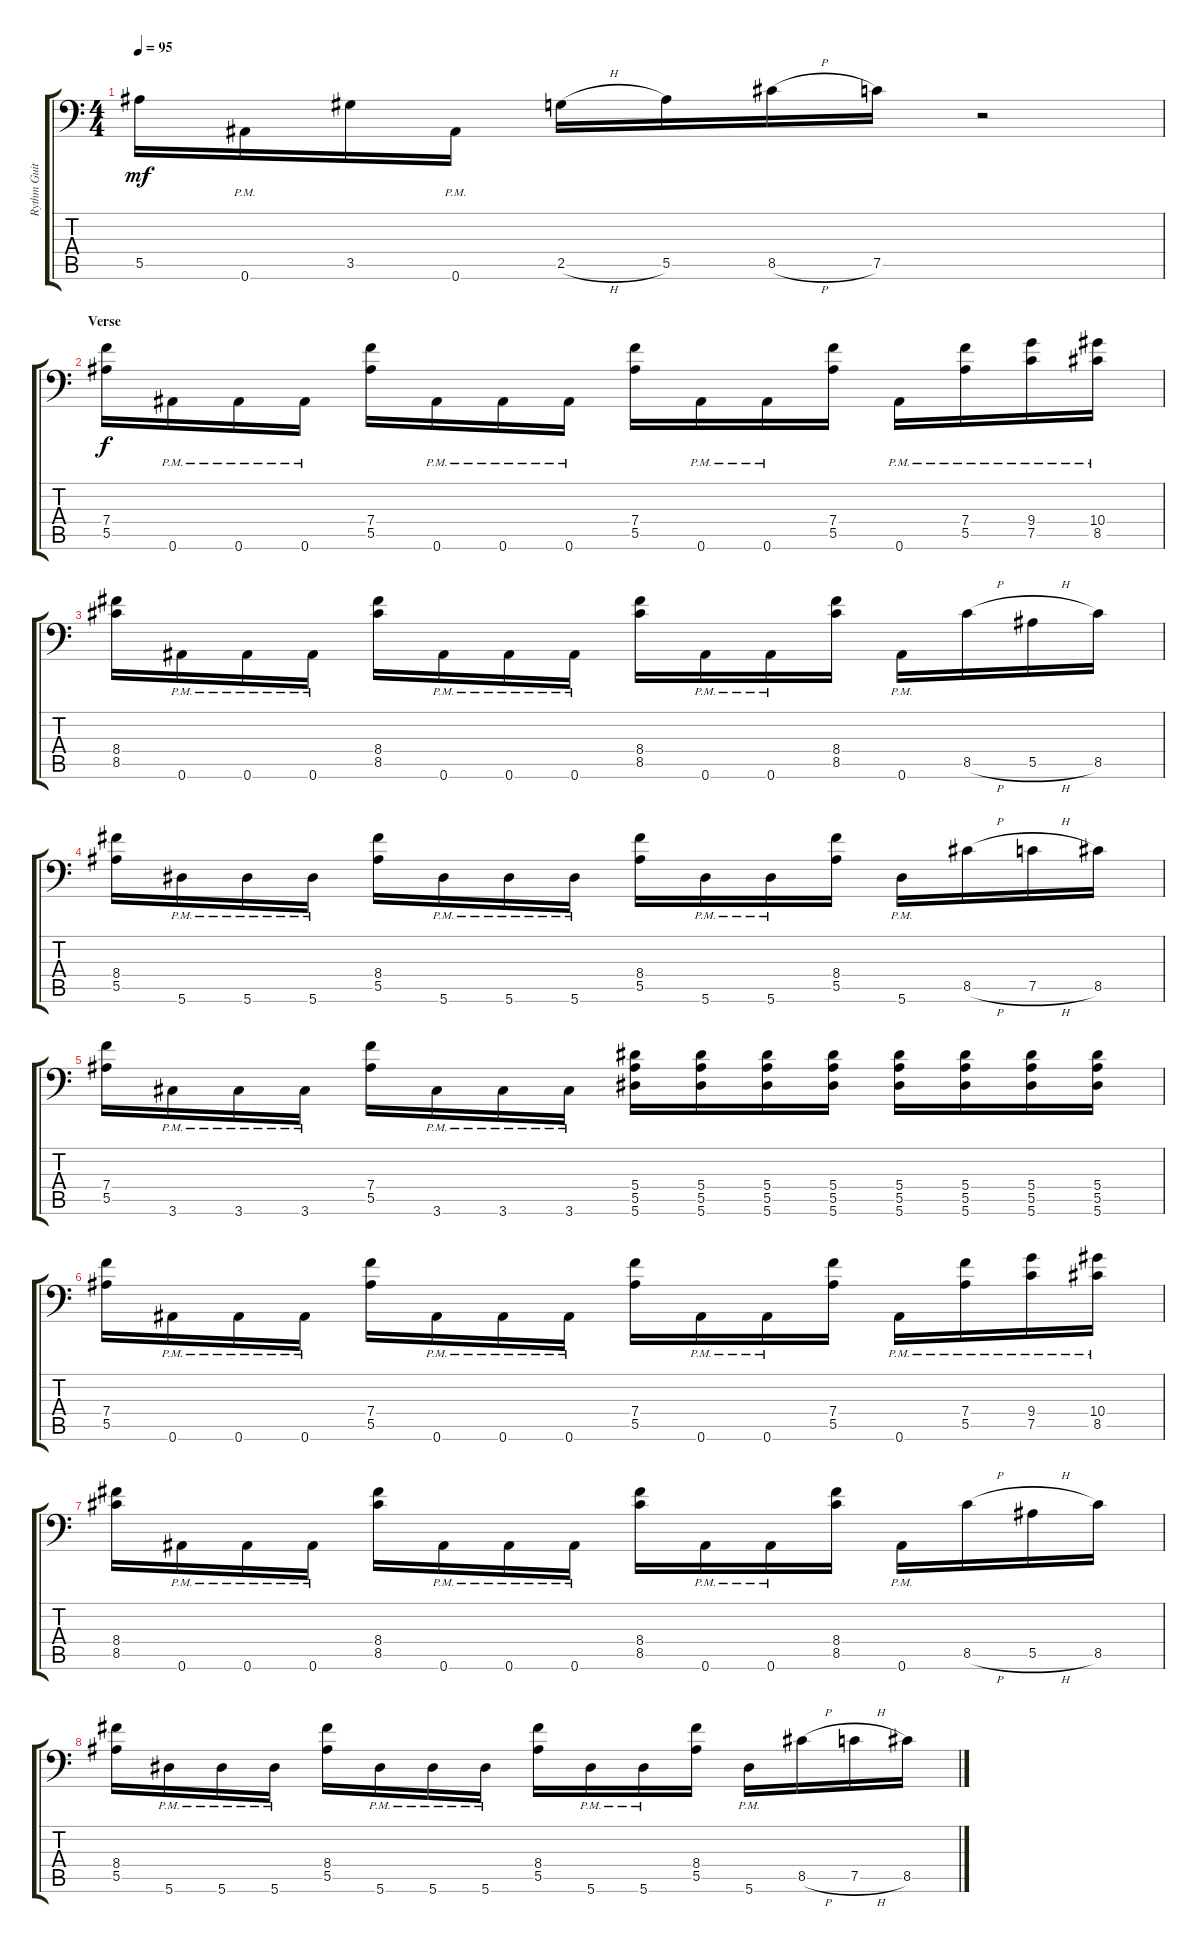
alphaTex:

\track ("Rythm Guitar" "Rythm Guit") {instrument distortionguitar}
\staff {score tabs}
\tuning (C4 G3 Eb3 Bb2 F2 Bb1) {hide}
\ts (4 4)
\tempo 95
\clef f4
\ks c
5.5.16{dy mf} 0.6{pm}.16 3.5.16 0.6{pm}.16 2.5{h}.16 5.5.16 8.5{h}.16 7.5.16 r.2 |
\section ("" "Verse")
(7.4 5.5).16{dy f} 0.6{pm}.16 0.6{pm}.16 0.6{pm}.16 (7.4 5.5).16 0.6{pm}.16 0.6{pm}.16 0.6{pm}.16 (7.4 5.5).16 0.6{pm}.16 0.6{pm}.16 (7.4 5.5).16 0.6{pm}.16 (7.4{pm} 5.5).16 (9.4{pm} 7.5).16 (10.4{pm} 8.5).16 |
(8.4 8.5).16 0.6{pm}.16 0.6{pm}.16 0.6{pm}.16 (8.4 8.5).16 0.6{pm}.16 0.6{pm}.16 0.6{pm}.16 (8.4 8.5).16 0.6{pm}.16 0.6{pm}.16 (8.4 8.5).16 0.6{pm}.16 8.5{h}.16 5.5{h}.16 8.5.16 |
(8.4 5.5).16 5.6{pm}.16 5.6{pm}.16 5.6{pm}.16 (8.4 5.5).16 5.6{pm}.16 5.6{pm}.16 5.6{pm}.16 (8.4 5.5).16 5.6{pm}.16 5.6{pm}.16 (8.4 5.5).16 5.6{pm}.16 8.5{h}.16 7.5{h}.16 8.5.16 |
(7.4 5.5).16 3.6{pm}.16 3.6{pm}.16 3.6{pm}.16 (7.4 5.5).16 3.6{pm}.16 3.6{pm}.16 3.6{pm}.16 (5.4 5.5 5.6).16 (5.4 5.5 5.6).16 (5.4 5.5 5.6).16 (5.4 5.5 5.6).16 (5.4 5.5 5.6).16 (5.4 5.5 5.6).16 (5.4 5.5 5.6).16 (5.4 5.5 5.6).16 |
(7.4 5.5).16 0.6{pm}.16 0.6{pm}.16 0.6{pm}.16 (7.4 5.5).16 0.6{pm}.16 0.6{pm}.16 0.6{pm}.16 (7.4 5.5).16 0.6{pm}.16 0.6{pm}.16 (7.4 5.5).16 0.6{pm}.16 (7.4{pm} 5.5).16 (9.4{pm} 7.5).16 (10.4{pm} 8.5).16 |
(8.4 8.5).16 0.6{pm}.16 0.6{pm}.16 0.6{pm}.16 (8.4 8.5).16 0.6{pm}.16 0.6{pm}.16 0.6{pm}.16 (8.4 8.5).16 0.6{pm}.16 0.6{pm}.16 (8.4 8.5).16 0.6{pm}.16 8.5{h}.16 5.5{h}.16 8.5.16 |
(8.4 5.5).16 5.6{pm}.16 5.6{pm}.16 5.6{pm}.16 (8.4 5.5).16 5.6{pm}.16 5.6{pm}.16 5.6{pm}.16 (8.4 5.5).16 5.6{pm}.16 5.6{pm}.16 (8.4 5.5).16 5.6{pm}.16 8.5{h}.16 7.5{h}.16 8.5.16
